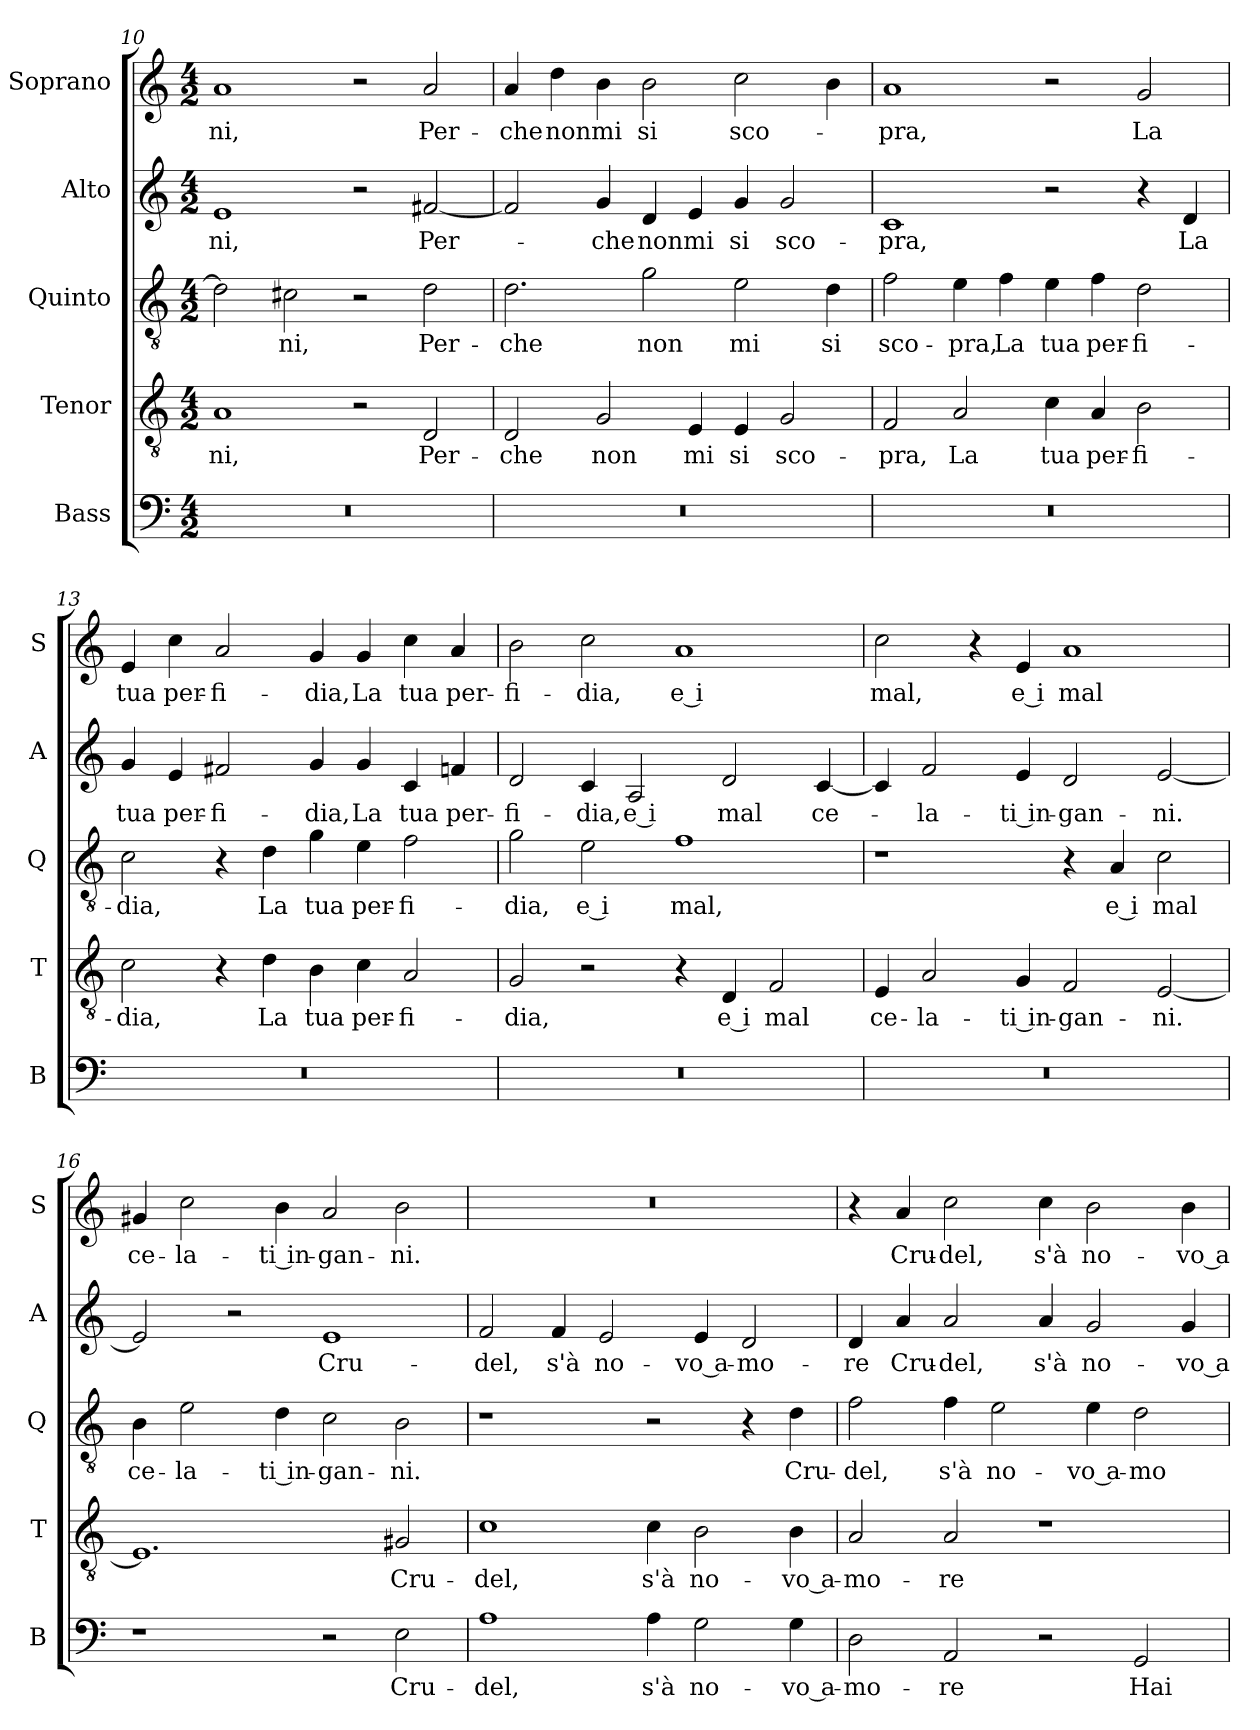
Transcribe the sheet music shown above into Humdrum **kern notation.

**kern	**text	**kern	**text	**kern	**text	**kern	**text	**kern	**text
*part5	*part5	*part4	*part4	*part3	*part3	*part2	*part2	*part1	*part1
*staff5	*staff5	*staff4	*staff4	*staff3	*staff3	*staff2	*staff2	*staff1	*staff1
*I"Bass	*	*I"Tenor	*	*I"Quinto	*	*I"Alto	*	*I"Soprano	*
*I'B	*	*I'T	*	*I'Q	*	*I'A	*	*I'S	*
!!LO:PB:g=z
*clefF4	*	*clefGv2	*	*clefGv2	*	*clefG2	*	*clefG2	*
*k[]	*	*k[]	*	*k[]	*	*k[]	*	*k[]	*
*C:	*	*C:	*	*C:	*	*C:	*	*C:	*
*M4/2	*	*M4/2	*	*M4/2	*	*M4/2	*	*M4/2	*
=10	=10	=10	=10	=10	=10	=10	=10	=10	=10
!	!	!	!LO:LY:b	!	!	!	!LO:LY:b	!	!LO:LY:b
0r	.	1A	-ni,	2d\]	.	1e	-ni,	1a	-ni,
!	!	!	!	!	!LO:LY:b	!	!	!	!
.	.	.	.	2c#X\	-ni,	.	.	.	.
.	.	2r	.	2r	.	2r	.	2r	.
!	!	!	!LO:LY:b	!	!LO:LY:b	!	!LO:LY:b	!	!LO:LY:b
.	.	2D/	Per-	2d\	Per-	[2f#X/	Per-	2a/	Per-
=11	=11	=11	=11	=11	=11	=11	=11	=11	=11
!	!	!	!LO:LY:b	!	!LO:LY:b	!	!	!	!LO:LY:b
0r	.	2D/	-che	2.d\	-che	2f#/]	.	4a/	-che
!	!	!	!	!	!	!	!	!	!LO:LY:b
.	.	.	.	.	.	.	.	4dd\	non
!	!	!	!LO:LY:b	!	!	!	!LO:LY:b	!	!LO:LY:b
.	.	2G/	non	.	.	4g/	-che	4b\	mi
!	!	!	!	!	!LO:LY:b	!	!LO:LY:b	!	!LO:LY:b
.	.	.	.	2g\	non	4d/	non	2b\	si
!	!	!	!LO:LY:b	!	!	!	!LO:LY:b	!	!
.	.	4E/	mi	.	.	4e/	mi	.	.
!	!	!	!LO:LY:b	!	!LO:LY:b	!	!LO:LY:b	!	!LO:LY:b
.	.	4E/	si	2e\	mi	4g/	si	2cc\	sco-
!	!	!	!LO:LY:b	!	!	!	!LO:LY:b	!	!
.	.	2G/	sco-	.	.	2g/	sco-	.	.
!	!	!	!	!	!LO:LY:b	!	!	!	!
.	.	.	.	4d\	si	.	.	4b\	.
=12	=12	=12	=12	=12	=12	=12	=12	=12	=12
!	!	!	!LO:LY:b	!	!LO:LY:b	!	!LO:LY:b	!	!LO:LY:b
0r	.	2F/	-pra,	2f\	sco-	1c	-pra,	1a	-pra,
!	!	!	!LO:LY:b	!	!LO:LY:b	!	!	!	!
.	.	2A/	La	4e\	-pra,	.	.	.	.
!	!	!	!	!	!LO:LY:b	!	!	!	!
.	.	.	.	4f\	La	.	.	.	.
!	!	!	!LO:LY:b	!	!LO:LY:b	!	!	!	!
.	.	4c\	tua	4e\	tua	2r	.	2r	.
!	!	!	!LO:LY:b	!	!LO:LY:b	!	!	!	!
.	.	4A/	per-	4f\	per-	.	.	.	.
!	!	!	!LO:LY:b	!	!LO:LY:b	!	!	!	!LO:LY:b
.	.	2B\	-fi-	2d\	-fi-	4r	.	2g/	La
!	!	!	!	!	!	!	!LO:LY:b	!	!
.	.	.	.	.	.	4d/	La	.	.
!!LO:LB:g=z
=13	=13	=13	=13	=13	=13	=13	=13	=13	=13
!	!	!	!LO:LY:b	!	!LO:LY:b	!	!LO:LY:b	!	!LO:LY:b
0r	.	2c\	-dia,	2c\	-dia,	4g/	tua	4e/	tua
!	!	!	!	!	!	!	!LO:LY:b	!	!LO:LY:b
.	.	.	.	.	.	4e/	per-	4cc\	per-
!	!	!	!	!	!	!	!LO:LY:b	!	!LO:LY:b
.	.	4r	.	4r	.	2f#X/	-fi-	2a/	-fi-
!	!	!	!LO:LY:b	!	!LO:LY:b	!	!	!	!
.	.	4d\	La	4d\	La	.	.	.	.
!	!	!	!LO:LY:b	!	!LO:LY:b	!	!LO:LY:b	!	!LO:LY:b
.	.	4B\	tua	4g\	tua	4g/	-dia,	4g/	-dia,
!	!	!	!LO:LY:b	!	!LO:LY:b	!	!LO:LY:b	!	!LO:LY:b
.	.	4c\	per-	4e\	per-	4g/	La	4g/	La
!	!	!	!LO:LY:b	!	!LO:LY:b	!	!LO:LY:b	!	!LO:LY:b
.	.	2A/	-fi-	2f\	-fi-	4c/	tua	4cc\	tua
!	!	!	!	!	!	!	!LO:LY:b	!	!LO:LY:b
.	.	.	.	.	.	4fn/	per-	4a/	per-
=14	=14	=14	=14	=14	=14	=14	=14	=14	=14
!	!	!	!LO:LY:b	!	!LO:LY:b	!	!LO:LY:b	!	!LO:LY:b
0r	.	2G/	-dia,	2g\	-dia,	2d/	-fi-	2b\	-fi-
!	!	!	!	!	!LO:LY:b	!	!LO:LY:b	!	!LO:LY:b
.	.	2r	.	2e\	e i	4c/	-dia,	2cc\	-dia,
!	!	!	!	!	!	!	!LO:LY:b	!	!
.	.	.	.	.	.	2A/	e i	.	.
!	!	!	!	!	!LO:LY:b	!	!	!	!LO:LY:b
.	.	4r	.	1f	mal,	.	.	1a	e i
!	!	!	!LO:LY:b	!	!	!	!LO:LY:b	!	!
.	.	4D/	e i	.	.	2d/	mal	.	.
!	!	!	!LO:LY:b	!	!	!	!	!	!
.	.	2F/	mal	.	.	.	.	.	.
!	!	!	!	!	!	!	!LO:LY:b	!	!
.	.	.	.	.	.	[4c/	ce-	.	.
=15	=15	=15	=15	=15	=15	=15	=15	=15	=15
!	!	!	!LO:LY:b	!	!	!	!	!	!LO:LY:b
0r	.	4E/	ce-	1r	.	4c/]	.	2cc\	mal,
!	!	!	!LO:LY:b	!	!	!	!LO:LY:b	!	!
.	.	2A/	-la-	.	.	2f/	-la-	.	.
.	.	.	.	.	.	.	.	4r	.
!	!	!	!LO:LY:b	!	!	!	!LO:LY:b	!	!LO:LY:b
.	.	4G/	-ti in-	.	.	4e/	-ti in-	4e/	e i
!	!	!	!LO:LY:b	!	!	!	!LO:LY:b	!	!LO:LY:b
.	.	2F/	-gan-	4r	.	2d/	-gan-	1a	mal
!	!	!	!	!	!LO:LY:b	!	!	!	!
.	.	.	.	4A/	e i	.	.	.	.
!	!	!	!LO:LY:b	!	!LO:LY:b	!	!LO:LY:b	!	!
.	.	[2E/	-ni.	2c\	mal	[2e/	-ni.	.	.
!!LO:LB:g=z
=16	=16	=16	=16	=16	=16	=16	=16	=16	=16
!	!	!	!	!	!LO:LY:b	!	!	!	!LO:LY:b
1r	.	1.E]	.	4B\	ce-	2e/]	.	4g#X/	ce-
!	!	!	!	!	!LO:LY:b	!	!	!	!LO:LY:b
.	.	.	.	2e\	-la-	.	.	2cc\	-la-
.	.	.	.	.	.	2r	.	.	.
!	!	!	!	!	!LO:LY:b	!	!	!	!LO:LY:b
.	.	.	.	4d\	-ti in-	.	.	4b\	-ti in-
!	!	!	!	!	!LO:LY:b	!	!LO:LY:b	!	!LO:LY:b
2r	.	.	.	2c\	-gan-	1e	Cru-	2a/	-gan-
!	!LO:LY:b	!	!LO:LY:b	!	!LO:LY:b	!	!	!	!LO:LY:b
2E\	Cru-	2G#X/	Cru-	2B\	-ni.	.	.	2b\	-ni.
=17	=17	=17	=17	=17	=17	=17	=17	=17	=17
!	!LO:LY:b	!	!LO:LY:b	!	!	!	!LO:LY:b	!	!
1A	-del,	1c	-del,	1r	.	2f/	-del,	0r	.
!	!	!	!	!	!	!	!LO:LY:b	!	!
.	.	.	.	.	.	4f/	s'à	.	.
!	!	!	!	!	!	!	!LO:LY:b	!	!
.	.	.	.	.	.	2e/	no-	.	.
!	!LO:LY:b	!	!LO:LY:b	!	!	!	!	!	!
4A\	s'à	4c\	s'à	2r	.	.	.	.	.
!	!LO:LY:b	!	!LO:LY:b	!	!	!	!LO:LY:b	!	!
2G\	no-	2B\	no-	.	.	4e/	-vo a-	.	.
!	!	!	!	!	!	!	!LO:LY:b	!	!
.	.	.	.	4r	.	2d/	-mo-	.	.
!	!LO:LY:b	!	!LO:LY:b	!	!LO:LY:b	!	!	!	!
4G\	-vo a-	4B\	-vo a-	4d\	Cru-	.	.	.	.
=18	=18	=18	=18	=18	=18	=18	=18	=18	=18
!	!LO:LY:b	!	!LO:LY:b	!	!LO:LY:b	!	!LO:LY:b	!	!
2D\	-mo-	2A/	-mo-	2f\	-del,	4d/	-re	4r	.
!	!	!	!	!	!	!	!LO:LY:b	!	!LO:LY:b
.	.	.	.	.	.	4a/	Cru-	4a/	Cru-
!	!LO:LY:b	!	!LO:LY:b	!	!LO:LY:b	!	!LO:LY:b	!	!LO:LY:b
2AA/	-re	2A/	-re	4f\	s'à	2a/	-del,	2cc\	-del,
!	!	!	!	!	!LO:LY:b	!	!	!	!
.	.	.	.	2e\	no-	.	.	.	.
!	!	!	!	!	!	!	!LO:LY:b	!	!LO:LY:b
2r	.	1r	.	.	.	4a/	s'à	4cc\	s'à
!	!	!	!	!	!LO:LY:b	!	!LO:LY:b	!	!LO:LY:b
.	.	.	.	4e\	-vo a-	2g/	no-	2b\	no-
!	!LO:LY:b	!	!	!	!LO:LY:b	!	!	!	!
2GG/	Hai	.	.	2d\	-mo-	.	.	.	.
!	!	!	!	!	!	!	!LO:LY:b	!	!LO:LY:b
.	.	.	.	.	.	4g/	-vo a-	4b\	-vo a-
=	=	=	=	=	=	=	=	=	=
*-	*-	*-	*-	*-	*-	*-	*-	*-	*-
